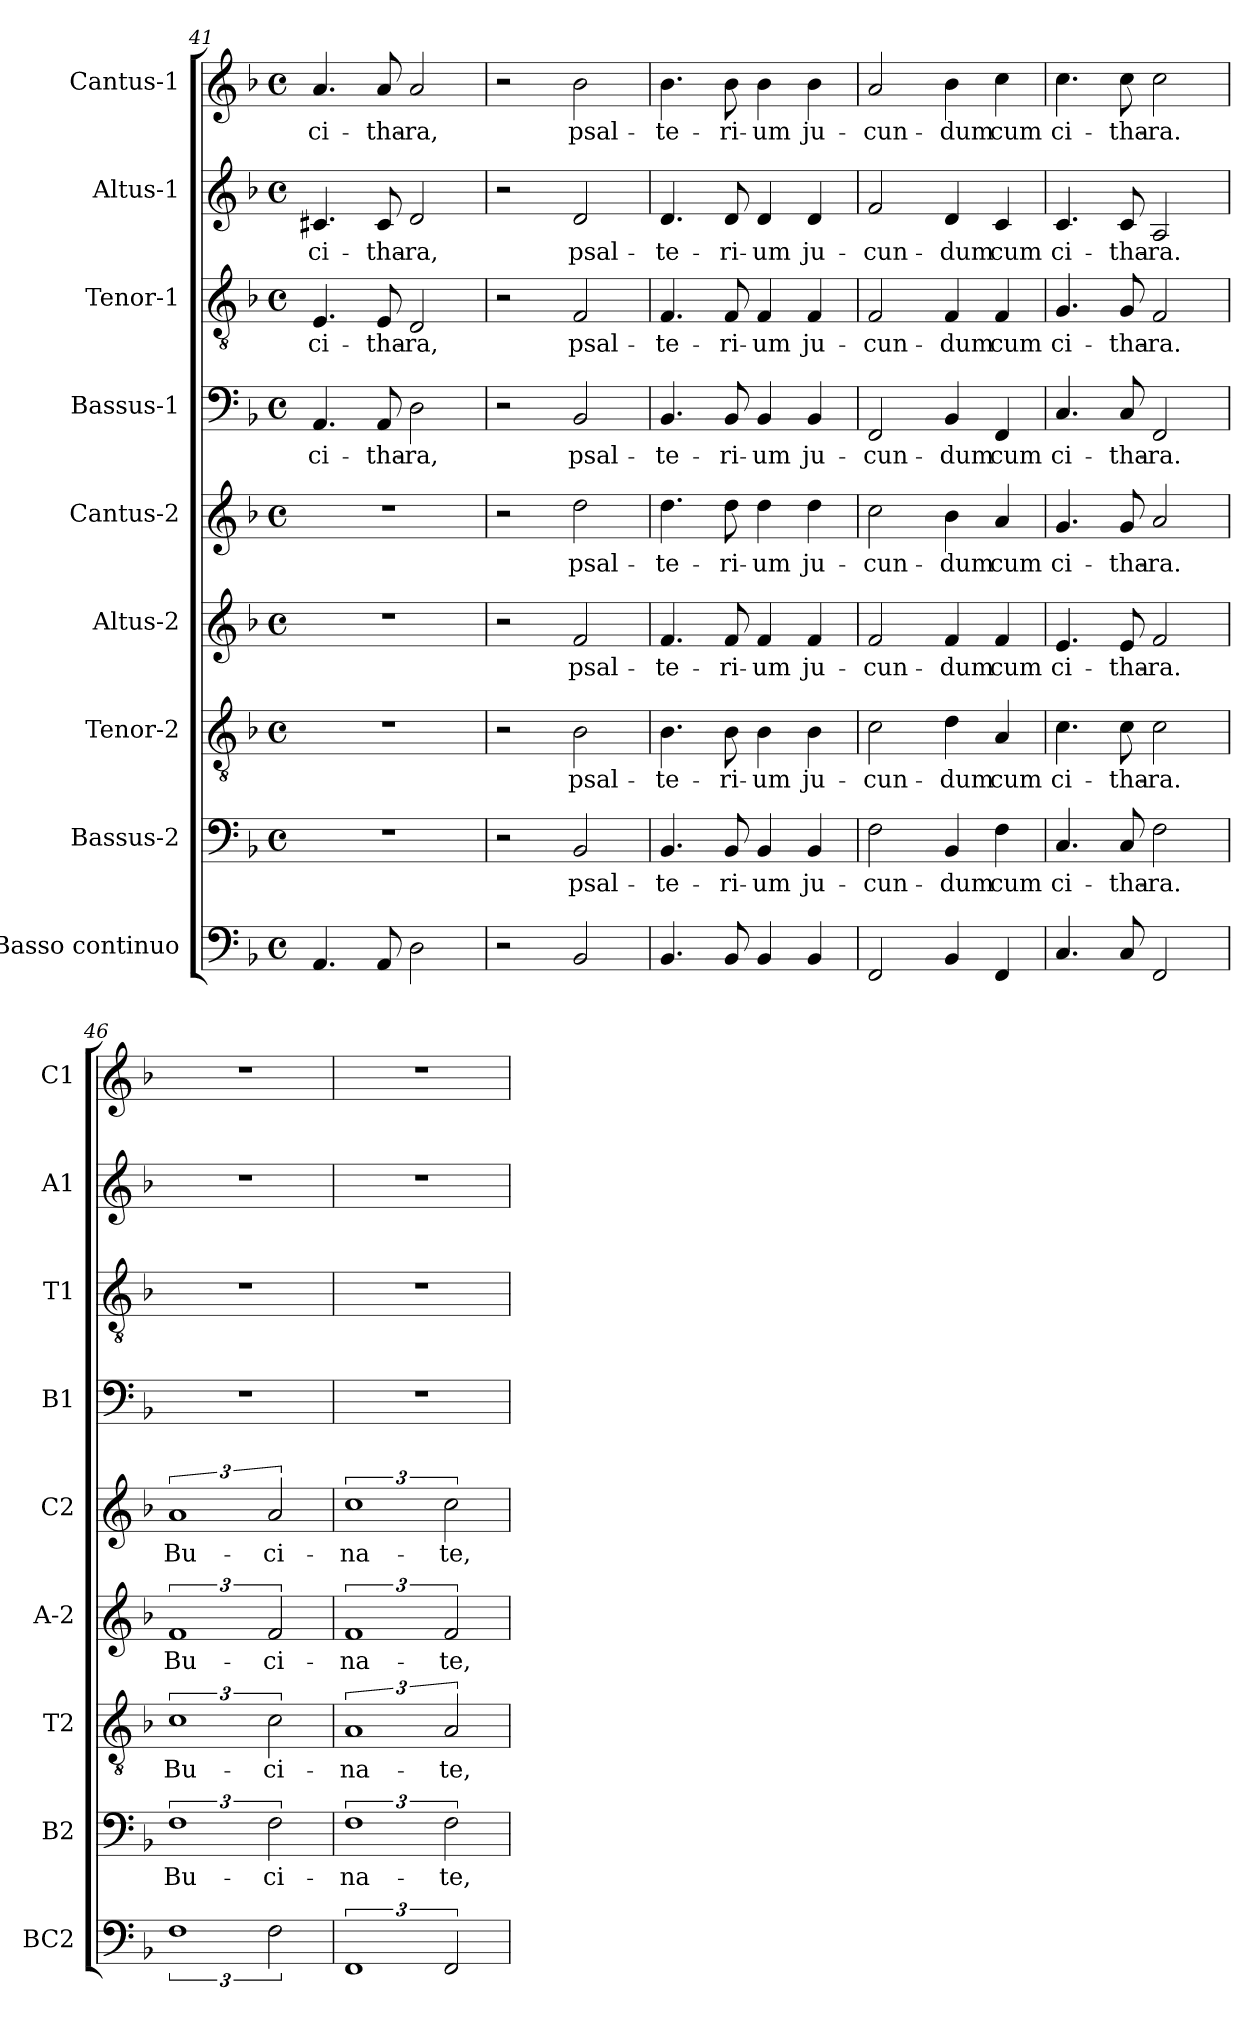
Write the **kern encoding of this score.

**kern	**kern	**text	**kern	**text	**kern	**text	**kern	**text	**kern	**text	**kern	**text	**kern	**text	**kern	**text
*part9	*part8	*part8	*part7	*part7	*part6	*part6	*part5	*part5	*part4	*part4	*part3	*part3	*part2	*part2	*part1	*part1
*staff9	*staff8	*staff8	*staff7	*staff7	*staff6	*staff6	*staff5	*staff5	*staff4	*staff4	*staff3	*staff3	*staff2	*staff2	*staff1	*staff1
*I"Basso continuo	*I"Bassus-2	*	*I"Tenor-2	*	*I"Altus-2	*	*I"Cantus-2	*	*I"Bassus-1	*	*I"Tenor-1	*	*I"Altus-1	*	*I"Cantus-1	*
*I'BC2	*I'B2	*	*I'T2	*	*I'A-2	*	*I'C2	*	*I'B1	*	*I'T1	*	*I'A1	*	*I'C1	*
*clefF4	*clefF4	*	*clefGv2	*	*clefG2	*	*clefG2	*	*clefF4	*	*clefGv2	*	*clefG2	*	*clefG2	*
*k[b-]	*k[b-]	*	*k[b-]	*	*k[b-]	*	*k[b-]	*	*k[b-]	*	*k[b-]	*	*k[b-]	*	*k[b-]	*
*F:	*F:	*	*F:	*	*F:	*	*F:	*	*F:	*	*F:	*	*F:	*	*F:	*
*M4/4	*M4/4	*	*M4/4	*	*M4/4	*	*M4/4	*	*M4/4	*	*M4/4	*	*M4/4	*	*M4/4	*
*met(c)	*met(c)	*	*met(c)	*	*met(c)	*	*met(c)	*	*met(c)	*	*met(c)	*	*met(c)	*	*met(c)	*
=41	=41	=41	=41	=41	=41	=41	=41	=41	=41	=41	=41	=41	=41	=41	=41	=41
!	!	!	!	!	!	!	!	!	!	!LO:LY:b	!	!LO:LY:b	!	!LO:LY:b	!	!LO:LY:b
4.AA/	1r	.	1r	.	1r	.	1r	.	4.AA/	ci-	4.E/	ci-	4.c#X/	ci-	4.a/	ci-
!	!	!	!	!	!	!	!	!	!	!LO:LY:b	!	!LO:LY:b	!	!LO:LY:b	!	!LO:LY:b
8AA/	.	.	.	.	.	.	.	.	8AA/	-tha-	8E/	-tha-	8c#/	-tha-	8a/	-tha-
!	!	!	!	!	!	!	!	!	!	!LO:LY:b	!	!LO:LY:b	!	!LO:LY:b	!	!LO:LY:b
2D\	.	.	.	.	.	.	.	.	2D\	-ra,	2D/	-ra,	2d/	-ra,	2a/	-ra,
=42	=42	=42	=42	=42	=42	=42	=42	=42	=42	=42	=42	=42	=42	=42	=42	=42
2r	2r	.	2r	.	2r	.	2r	.	2r	.	2r	.	2r	.	2r	.
!	!	!LO:LY:b	!	!LO:LY:b	!	!LO:LY:b	!	!LO:LY:b	!	!LO:LY:b	!	!LO:LY:b	!	!LO:LY:b	!	!LO:LY:b
2BB-/	2BB-/	psal-	2B-\	psal-	2f/	psal-	2dd\	psal-	2BB-/	psal-	2F/	psal-	2d/	psal-	2b-\	psal-
!!LO:LB:g=z
=43	=43	=43	=43	=43	=43	=43	=43	=43	=43	=43	=43	=43	=43	=43	=43	=43
!	!	!LO:LY:b	!	!LO:LY:b	!	!LO:LY:b	!	!LO:LY:b	!	!LO:LY:b	!	!LO:LY:b	!	!LO:LY:b	!	!LO:LY:b
4.BB-/	4.BB-/	-te-	4.B-\	-te-	4.f/	-te-	4.dd\	-te-	4.BB-/	-te-	4.F/	-te-	4.d/	-te-	4.b-\	-te-
!	!	!LO:LY:b	!	!LO:LY:b	!	!LO:LY:b	!	!LO:LY:b	!	!LO:LY:b	!	!LO:LY:b	!	!LO:LY:b	!	!LO:LY:b
8BB-/	8BB-/	-ri-	8B-\	-ri-	8f/	-ri-	8dd\	-ri-	8BB-/	-ri-	8F/	-ri-	8d/	-ri-	8b-\	-ri-
!	!	!LO:LY:b	!	!LO:LY:b	!	!LO:LY:b	!	!LO:LY:b	!	!LO:LY:b	!	!LO:LY:b	!	!LO:LY:b	!	!LO:LY:b
4BB-/	4BB-/	-um	4B-\	-um	4f/	-um	4dd\	-um	4BB-/	-um	4F/	-um	4d/	-um	4b-\	-um
!	!	!LO:LY:b	!	!LO:LY:b	!	!LO:LY:b	!	!LO:LY:b	!	!LO:LY:b	!	!LO:LY:b	!	!LO:LY:b	!	!LO:LY:b
4BB-/	4BB-/	ju-	4B-\	ju-	4f/	ju-	4dd\	ju-	4BB-/	ju-	4F/	ju-	4d/	ju-	4b-\	ju-
=44	=44	=44	=44	=44	=44	=44	=44	=44	=44	=44	=44	=44	=44	=44	=44	=44
!	!	!LO:LY:b	!	!LO:LY:b	!	!LO:LY:b	!	!LO:LY:b	!	!LO:LY:b	!	!LO:LY:b	!	!LO:LY:b	!	!LO:LY:b
2FF/	2F\	-cun-	2c\	-cun-	2f/	-cun-	2cc\	-cun-	2FF/	-cun-	2F/	-cun-	2f/	-cun-	2a/	-cun-
!	!	!LO:LY:b	!	!LO:LY:b	!	!LO:LY:b	!	!LO:LY:b	!	!LO:LY:b	!	!LO:LY:b	!	!LO:LY:b	!	!LO:LY:b
4BB-/	4BB-/	-dum	4d\	-dum	4f/	-dum	4b-\	-dum	4BB-/	-dum	4F/	-dum	4d/	-dum	4b-\	-dum
!	!	!LO:LY:b	!	!LO:LY:b	!	!LO:LY:b	!	!LO:LY:b	!	!LO:LY:b	!	!LO:LY:b	!	!LO:LY:b	!	!LO:LY:b
4FF/	4F\	cum	4A/	cum	4f/	cum	4a/	cum	4FF/	cum	4F/	cum	4c/	cum	4cc\	cum
=45	=45	=45	=45	=45	=45	=45	=45	=45	=45	=45	=45	=45	=45	=45	=45	=45
!	!	!LO:LY:b	!	!LO:LY:b	!	!LO:LY:b	!	!LO:LY:b	!	!LO:LY:b	!	!LO:LY:b	!	!LO:LY:b	!	!LO:LY:b
4.C/	4.C/	ci-	4.c\	ci-	4.e/	ci-	4.g/	ci-	4.C/	ci-	4.G/	ci-	4.c/	ci-	4.cc\	ci-
!	!	!LO:LY:b	!	!LO:LY:b	!	!LO:LY:b	!	!LO:LY:b	!	!LO:LY:b	!	!LO:LY:b	!	!LO:LY:b	!	!LO:LY:b
8C/	8C/	-tha-	8c\	-tha-	8e/	-tha-	8g/	-tha-	8C/	-tha-	8G/	-tha-	8c/	-tha-	8cc\	-tha-
!	!	!LO:LY:b	!	!LO:LY:b	!	!LO:LY:b	!	!LO:LY:b	!	!LO:LY:b	!	!LO:LY:b	!	!LO:LY:b	!	!LO:LY:b
2FF/	2F\	-ra.	2c\	-ra.	2f/	-ra.	2a/	-ra.	2FF/	-ra.	2F/	-ra.	2A/	-ra.	2cc\	-ra.
=46	=46	=46	=46	=46	=46	=46	=46	=46	=46	=46	=46	=46	=46	=46	=46	=46
!	!	!LO:LY:b	!	!LO:LY:b	!	!LO:LY:b	!	!LO:LY:b	!	!	!	!	!	!	!	!
3%2F	3%2F	Bu-	3%2c	Bu-	3%2f	Bu-	3%2a	Bu-	1r	.	1r	.	1r	.	1r	.
!	!	!LO:LY:b	!	!LO:LY:b	!	!LO:LY:b	!	!LO:LY:b	!	!	!	!	!	!	!	!
3F\	3F\	-ci-	3c\	-ci-	3f/	-ci-	3a/	-ci-	.	.	.	.	.	.	.	.
=47	=47	=47	=47	=47	=47	=47	=47	=47	=47	=47	=47	=47	=47	=47	=47	=47
!	!	!LO:LY:b	!	!LO:LY:b	!	!LO:LY:b	!	!LO:LY:b	!	!	!	!	!	!	!	!
3%2FF	3%2F	-na-	3%2A	-na-	3%2f	-na-	3%2cc	-na-	1r	.	1r	.	1r	.	1r	.
!	!	!LO:LY:b	!	!LO:LY:b	!	!LO:LY:b	!	!LO:LY:b	!	!	!	!	!	!	!	!
3FF/	3F\	-te,	3A/	-te,	3f/	-te,	3cc\	-te,	.	.	.	.	.	.	.	.
=	=	=	=	=	=	=	=	=	=	=	=	=	=	=	=	=
*-	*-	*-	*-	*-	*-	*-	*-	*-	*-	*-	*-	*-	*-	*-	*-	*-
